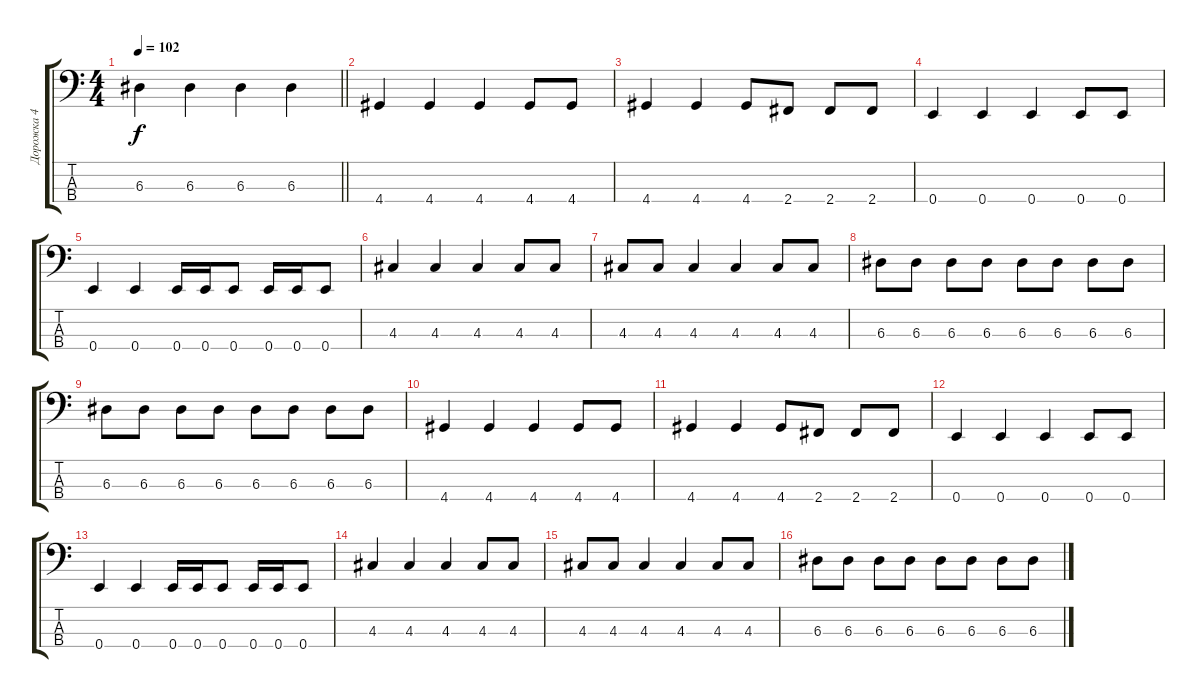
\track ("Дорожка 4" "Дорожка 4") {instrument electricbasspick}
\staff {score tabs}
\tuning (G2 D2 A1 E1) {hide}
\ts (4 4)
\tempo 102
\clef f4
\barLineRight lightlight
\ks c
6.3.4{dy f} 6.3.4 6.3.4 6.3.4 |
4.4.4 4.4.4 4.4.4 4.4.8 4.4.8 |
4.4.4 4.4.4 4.4.8 2.4.8 2.4.8 2.4.8 |
0.4.4 0.4.4 0.4.4 0.4.8 0.4.8 |
0.4.4 0.4.4 0.4.16 0.4.16 0.4.8 0.4.16 0.4.16 0.4.8 |
4.3.4 4.3.4 4.3.4 4.3.8 4.3.8 |
4.3.8 4.3.8 4.3.4 4.3.4 4.3.8 4.3.8 |
6.3.8 6.3.8 6.3.8 6.3.8 6.3.8 6.3.8 6.3.8 6.3.8 |
6.3.8 6.3.8 6.3.8 6.3.8 6.3.8 6.3.8 6.3.8 6.3.8 |
4.4.4 4.4.4 4.4.4 4.4.8 4.4.8 |
4.4.4 4.4.4 4.4.8 2.4.8 2.4.8 2.4.8 |
0.4.4 0.4.4 0.4.4 0.4.8 0.4.8 |
0.4.4 0.4.4 0.4.16 0.4.16 0.4.8 0.4.16 0.4.16 0.4.8 |
4.3.4 4.3.4 4.3.4 4.3.8 4.3.8 |
4.3.8 4.3.8 4.3.4 4.3.4 4.3.8 4.3.8 |
6.3.8 6.3.8 6.3.8 6.3.8 6.3.8 6.3.8 6.3.8 6.3.8
